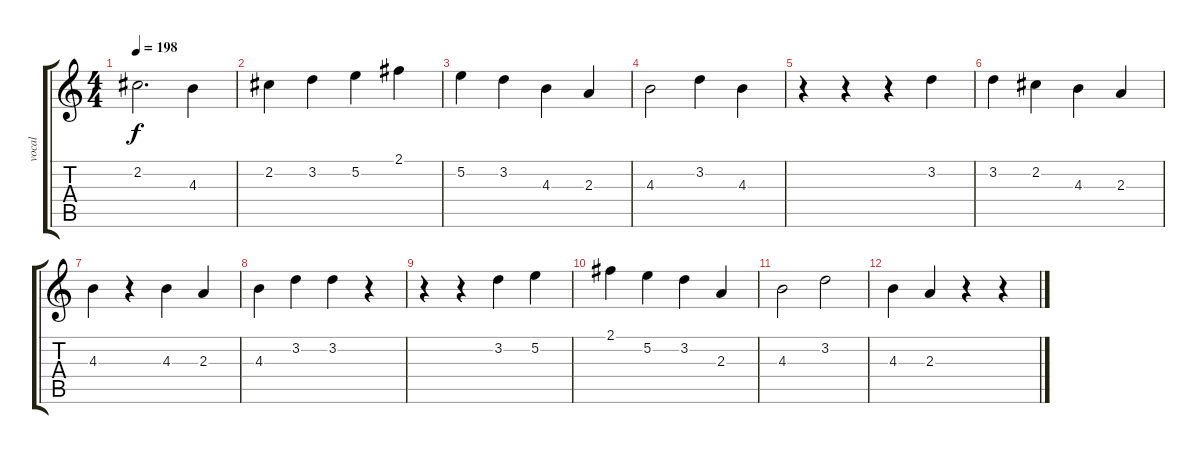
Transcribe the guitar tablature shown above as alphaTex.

\track ("vocal" "vocal") {instrument acousticguitarsteel}
\staff {score tabs}
\tuning (E4 B3 G3 D3 A2 E2) {hide}
\ts (4 4)
\tempo 198
\clef g2
\ks c
2.2.2{d dy f} 4.3.4 |
2.2.4 3.2.4 5.2.4 2.1.4 |
5.2.4 3.2.4 4.3.4 2.3.4 |
4.3.2 3.2.4 4.3.4 |
r.4 r.4 r.4 3.2.4 |
3.2.4 2.2.4 4.3.4 2.3.4 |
4.3.4 r.4 4.3.4 2.3.4 |
4.3.4 3.2.4 3.2.4 r.4 |
r.4 r.4 3.2.4 5.2.4 |
2.1.4 5.2.4 3.2.4 2.3.4 |
4.3.2 3.2.2 |
4.3.4 2.3.4 r.4 r.4
